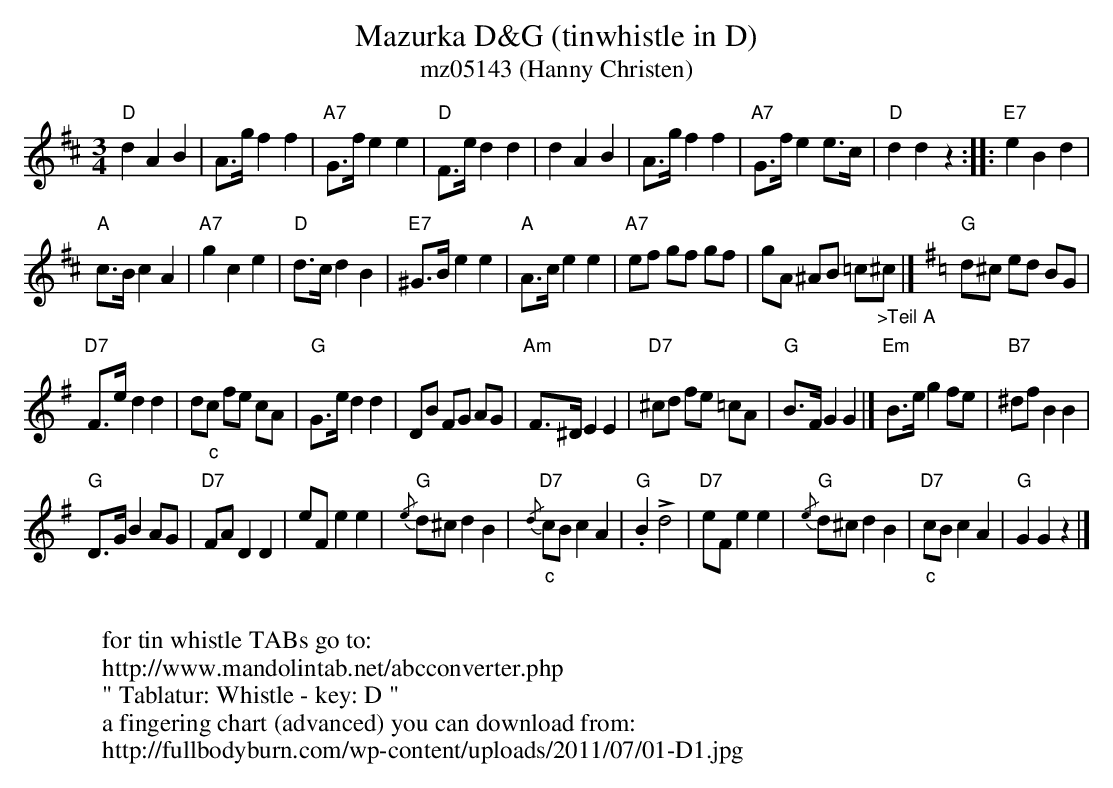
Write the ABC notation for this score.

X:1
T:Mazurka D&G (tinwhistle in D)
T:mz05143 (Hanny Christen)
M:3/4
L:1/8
K:D %%MIDI gchordon
"D"d2A2B2 | A>gf2f2 | "A7"G>fe2e2 | "D"F>ed2d2 | d2A2B2 | A>gf2f2 | "A7"G>fe2 e>c | "D"d2d2z2:: "E7"e2B2d2 |
"A"c>Bc2A2 | "A7"g2c2e2 | "D"d>cd2B2 | "E7"^G>Be2e2 | "A"A>ce2e2 | "A7"ef gf gf | gA ^AB =c"_>Teil A"^c |] [K:G] "G"d^c ed BG |
"D7"F>ed2d2 | d"_c"c fe cA | "G"G>ed2d2 | DB FG AG | "Am"F>^DE2E2 | "D7"^cd fe =cA | "G"B>FG2G2 |] "Em"B>e g2fe | "B7"^dfB2B2 |
"G"D>G B2AG | "D7"FAD2D2 | eFe2e2 | "G"{/e}d^c d2B2 | "D7"{/d}"_c"cBc2A2 | "G".B2!>!d4 | "D7"eFe2e2 | "G"{/e}d^c d2B2 | "D7""_c"cBc2A2 | "G"G2G2z2 |]
W:
W:for tin whistle TABs go to:
W:http://www.mandolintab.net/abcconverter.php
W:" Tablatur: Whistle - key: D "
W:a fingering chart (advanced) you can download from:
W:http://fullbodyburn.com/wp-content/uploads/2011/07/01-D1.jpg
